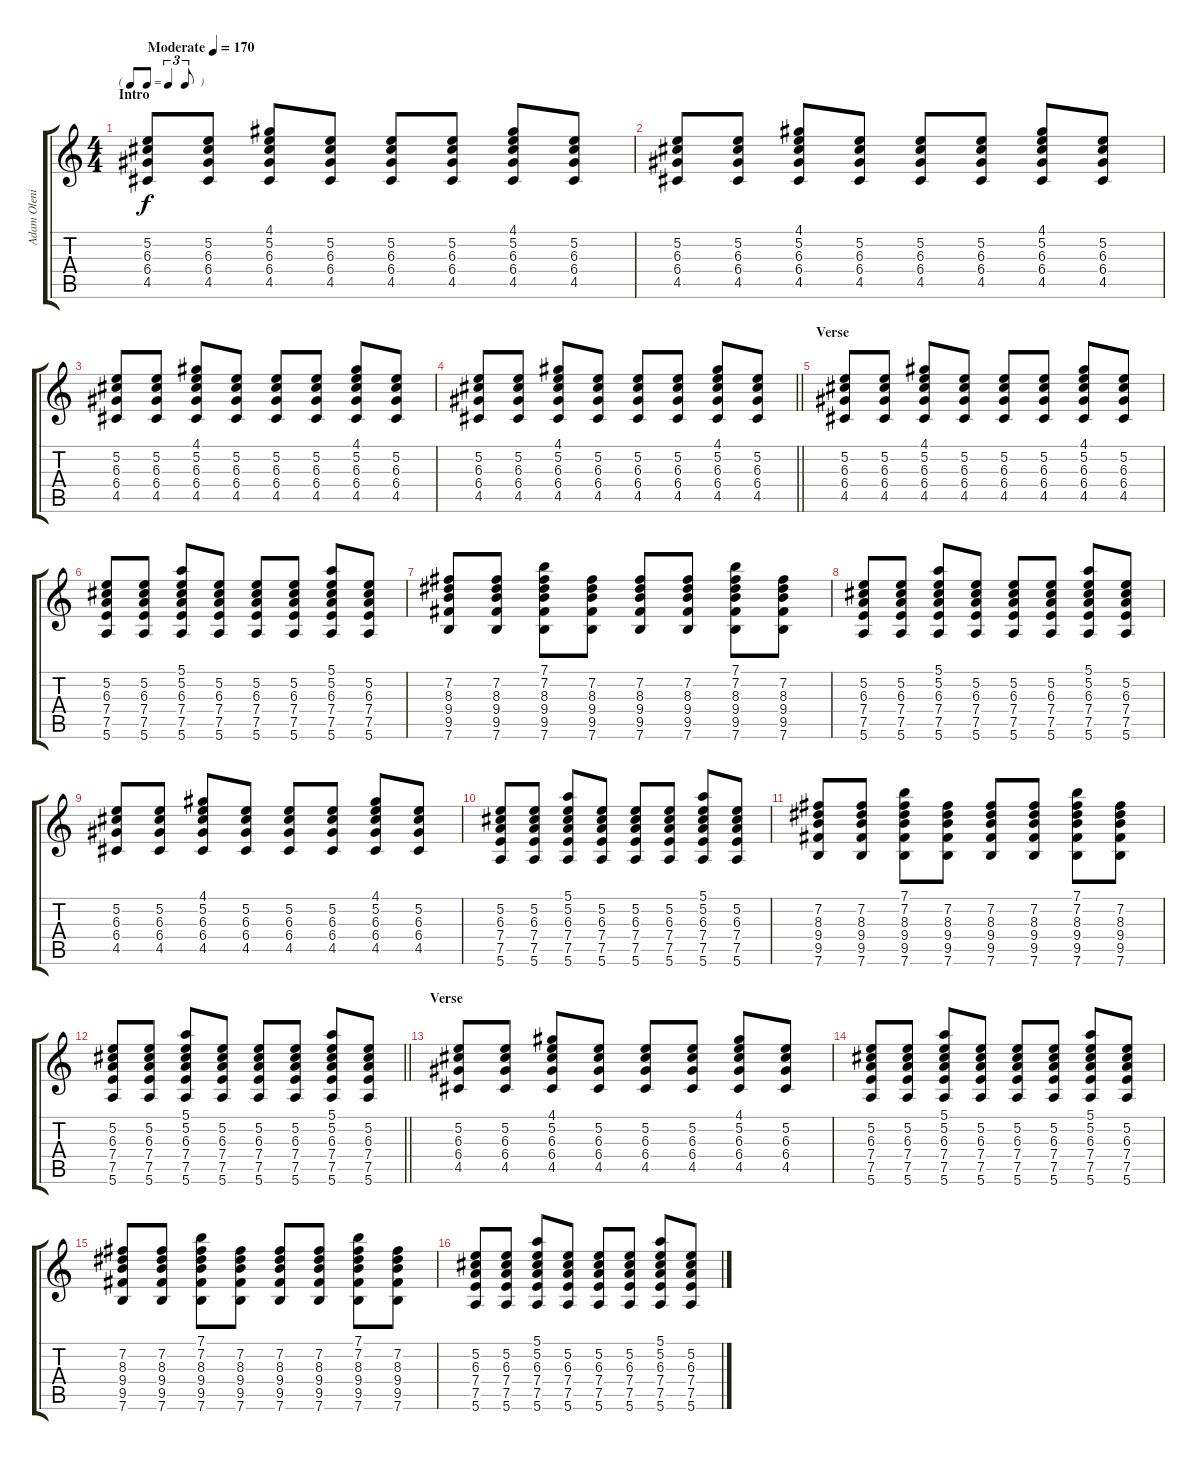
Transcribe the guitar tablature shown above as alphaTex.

\track ("Adam Olenius - Rhythm Guitar" "Adam Oleni") {instrument electricguitarclean}
\staff {score tabs}
\tuning (E4 B3 G3 D3 A2 E2) {hide}
\ts (4 4)
\tf triplet8th
\section ("" "Intro")
\tempo (170 "Moderate")
\clef g2
\ks c
(5.2 6.3 6.4 4.5).8{dy f instrument electricguitarclean} (5.2 6.3 6.4 4.5).8 (4.1 5.2 6.3 6.4 4.5).8 (5.2 6.3 6.4 4.5).8 (5.2 6.3 6.4 4.5).8 (5.2 6.3 6.4 4.5).8 (4.1 5.2 6.3 6.4 4.5).8 (5.2 6.3 6.4 4.5).8 |
(5.2 6.3 6.4 4.5).8 (5.2 6.3 6.4 4.5).8 (4.1 5.2 6.3 6.4 4.5).8 (5.2 6.3 6.4 4.5).8 (5.2 6.3 6.4 4.5).8 (5.2 6.3 6.4 4.5).8 (4.1 5.2 6.3 6.4 4.5).8 (5.2 6.3 6.4 4.5).8 |
(5.2 6.3 6.4 4.5).8 (5.2 6.3 6.4 4.5).8 (4.1 5.2 6.3 6.4 4.5).8 (5.2 6.3 6.4 4.5).8 (5.2 6.3 6.4 4.5).8 (5.2 6.3 6.4 4.5).8 (4.1 5.2 6.3 6.4 4.5).8 (5.2 6.3 6.4 4.5).8 |
\barLineRight lightlight
(5.2 6.3 6.4 4.5).8 (5.2 6.3 6.4 4.5).8 (4.1 5.2 6.3 6.4 4.5).8 (5.2 6.3 6.4 4.5).8 (5.2 6.3 6.4 4.5).8 (5.2 6.3 6.4 4.5).8 (4.1 5.2 6.3 6.4 4.5).8 (5.2 6.3 6.4 4.5).8 |
\section ("" "Verse")
(5.2 6.3 6.4 4.5).8 (5.2 6.3 6.4 4.5).8 (4.1 5.2 6.3 6.4 4.5).8 (5.2 6.3 6.4 4.5).8 (5.2 6.3 6.4 4.5).8 (5.2 6.3 6.4 4.5).8 (4.1 5.2 6.3 6.4 4.5).8 (5.2 6.3 6.4 4.5).8 |
(5.2 6.3 7.4 7.5 5.6).8 (5.2 6.3 7.4 7.5 5.6).8 (5.1 5.2 6.3 7.4 7.5 5.6).8 (5.2 6.3 7.4 7.5 5.6).8 (5.2 6.3 7.4 7.5 5.6).8 (5.2 6.3 7.4 7.5 5.6).8 (5.1 5.2 6.3 7.4 7.5 5.6).8 (5.2 6.3 7.4 7.5 5.6).8 |
(7.2 8.3 9.4 9.5 7.6).8 (7.2 8.3 9.4 9.5 7.6).8 (7.1 7.2 8.3 9.4 9.5 7.6).8 (7.2 8.3 9.4 9.5 7.6).8 (7.2 8.3 9.4 9.5 7.6).8 (7.2 8.3 9.4 9.5 7.6).8 (7.1 7.2 8.3 9.4 9.5 7.6).8 (7.2 8.3 9.4 9.5 7.6).8 |
(5.2 6.3 7.4 7.5 5.6).8 (5.2 6.3 7.4 7.5 5.6).8 (5.1 5.2 6.3 7.4 7.5 5.6).8 (5.2 6.3 7.4 7.5 5.6).8 (5.2 6.3 7.4 7.5 5.6).8 (5.2 6.3 7.4 7.5 5.6).8 (5.1 5.2 6.3 7.4 7.5 5.6).8 (5.2 6.3 7.4 7.5 5.6).8 |
(5.2 6.3 6.4 4.5).8 (5.2 6.3 6.4 4.5).8 (4.1 5.2 6.3 6.4 4.5).8 (5.2 6.3 6.4 4.5).8 (5.2 6.3 6.4 4.5).8 (5.2 6.3 6.4 4.5).8 (4.1 5.2 6.3 6.4 4.5).8 (5.2 6.3 6.4 4.5).8 |
(5.2 6.3 7.4 7.5 5.6).8 (5.2 6.3 7.4 7.5 5.6).8 (5.1 5.2 6.3 7.4 7.5 5.6).8 (5.2 6.3 7.4 7.5 5.6).8 (5.2 6.3 7.4 7.5 5.6).8 (5.2 6.3 7.4 7.5 5.6).8 (5.1 5.2 6.3 7.4 7.5 5.6).8 (5.2 6.3 7.4 7.5 5.6).8 |
(7.2 8.3 9.4 9.5 7.6).8 (7.2 8.3 9.4 9.5 7.6).8 (7.1 7.2 8.3 9.4 9.5 7.6).8 (7.2 8.3 9.4 9.5 7.6).8 (7.2 8.3 9.4 9.5 7.6).8 (7.2 8.3 9.4 9.5 7.6).8 (7.1 7.2 8.3 9.4 9.5 7.6).8 (7.2 8.3 9.4 9.5 7.6).8 |
\barLineRight lightlight
(5.2 6.3 7.4 7.5 5.6).8 (5.2 6.3 7.4 7.5 5.6).8 (5.1 5.2 6.3 7.4 7.5 5.6).8 (5.2 6.3 7.4 7.5 5.6).8 (5.2 6.3 7.4 7.5 5.6).8 (5.2 6.3 7.4 7.5 5.6).8 (5.1 5.2 6.3 7.4 7.5 5.6).8 (5.2 6.3 7.4 7.5 5.6).8 |
\section ("" "Verse")
(5.2 6.3 6.4 4.5).8 (5.2 6.3 6.4 4.5).8 (4.1 5.2 6.3 6.4 4.5).8 (5.2 6.3 6.4 4.5).8 (5.2 6.3 6.4 4.5).8 (5.2 6.3 6.4 4.5).8 (4.1 5.2 6.3 6.4 4.5).8 (5.2 6.3 6.4 4.5).8 |
(5.2 6.3 7.4 7.5 5.6).8 (5.2 6.3 7.4 7.5 5.6).8 (5.1 5.2 6.3 7.4 7.5 5.6).8 (5.2 6.3 7.4 7.5 5.6).8 (5.2 6.3 7.4 7.5 5.6).8 (5.2 6.3 7.4 7.5 5.6).8 (5.1 5.2 6.3 7.4 7.5 5.6).8 (5.2 6.3 7.4 7.5 5.6).8 |
(7.2 8.3 9.4 9.5 7.6).8 (7.2 8.3 9.4 9.5 7.6).8 (7.1 7.2 8.3 9.4 9.5 7.6).8 (7.2 8.3 9.4 9.5 7.6).8 (7.2 8.3 9.4 9.5 7.6).8 (7.2 8.3 9.4 9.5 7.6).8 (7.1 7.2 8.3 9.4 9.5 7.6).8 (7.2 8.3 9.4 9.5 7.6).8 |
(5.2 6.3 7.4 7.5 5.6).8 (5.2 6.3 7.4 7.5 5.6).8 (5.1 5.2 6.3 7.4 7.5 5.6).8 (5.2 6.3 7.4 7.5 5.6).8 (5.2 6.3 7.4 7.5 5.6).8 (5.2 6.3 7.4 7.5 5.6).8 (5.1 5.2 6.3 7.4 7.5 5.6).8 (5.2 6.3 7.4 7.5 5.6).8
